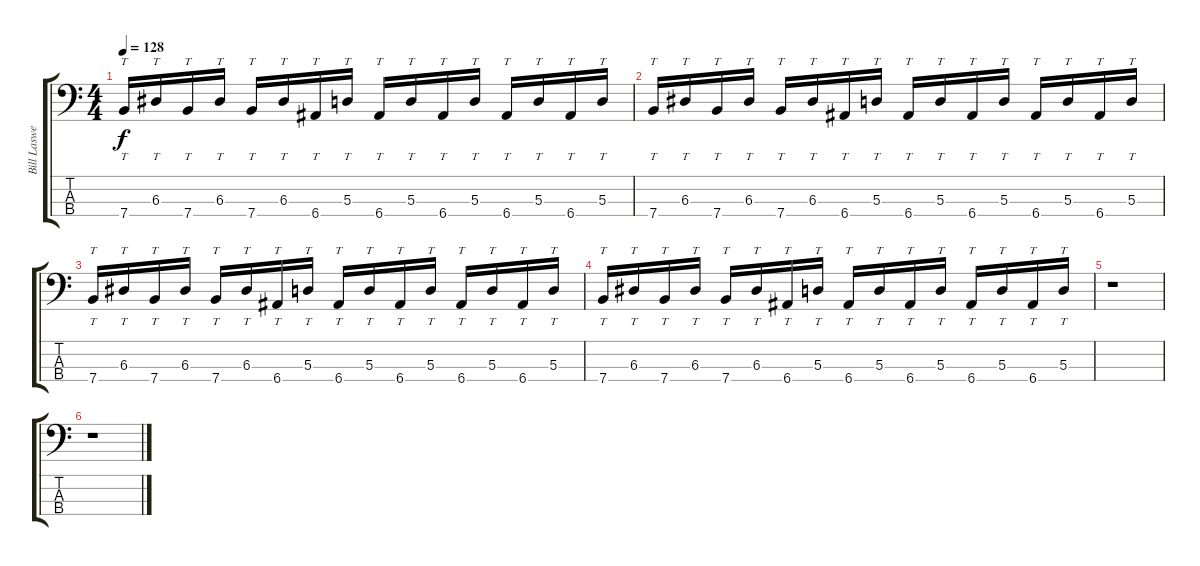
\track ("Bill Laswell" "Bill Laswe") {instrument electricbasspick}
\staff {score tabs}
\tuning (G2 D2 A1 E1) {hide}
\ts (4 4)
\tempo 128
\clef f4
\ks c
7.4.16{tt dy f} 6.3.16{tt} 7.4.16{tt} 6.3.16{tt} 7.4.16{tt} 6.3.16{tt} 6.4.16{tt} 5.3.16{tt} 6.4.16{tt} 5.3.16{tt} 6.4.16{tt} 5.3.16{tt} 6.4.16{tt} 5.3.16{tt} 6.4.16{tt} 5.3.16{tt} |
7.4.16{tt} 6.3.16{tt} 7.4.16{tt} 6.3.16{tt} 7.4.16{tt} 6.3.16{tt} 6.4.16{tt} 5.3.16{tt} 6.4.16{tt} 5.3.16{tt} 6.4.16{tt} 5.3.16{tt} 6.4.16{tt} 5.3.16{tt} 6.4.16{tt} 5.3.16{tt} |
7.4.16{tt} 6.3.16{tt} 7.4.16{tt} 6.3.16{tt} 7.4.16{tt} 6.3.16{tt} 6.4.16{tt} 5.3.16{tt} 6.4.16{tt} 5.3.16{tt} 6.4.16{tt} 5.3.16{tt} 6.4.16{tt} 5.3.16{tt} 6.4.16{tt} 5.3.16{tt} |
7.4.16{tt} 6.3.16{tt} 7.4.16{tt} 6.3.16{tt} 7.4.16{tt} 6.3.16{tt} 6.4.16{tt} 5.3.16{tt} 6.4.16{tt} 5.3.16{tt} 6.4.16{tt} 5.3.16{tt} 6.4.16{tt} 5.3.16{tt} 6.4.16{tt} 5.3.16{tt} |
r.1 |
r.1
